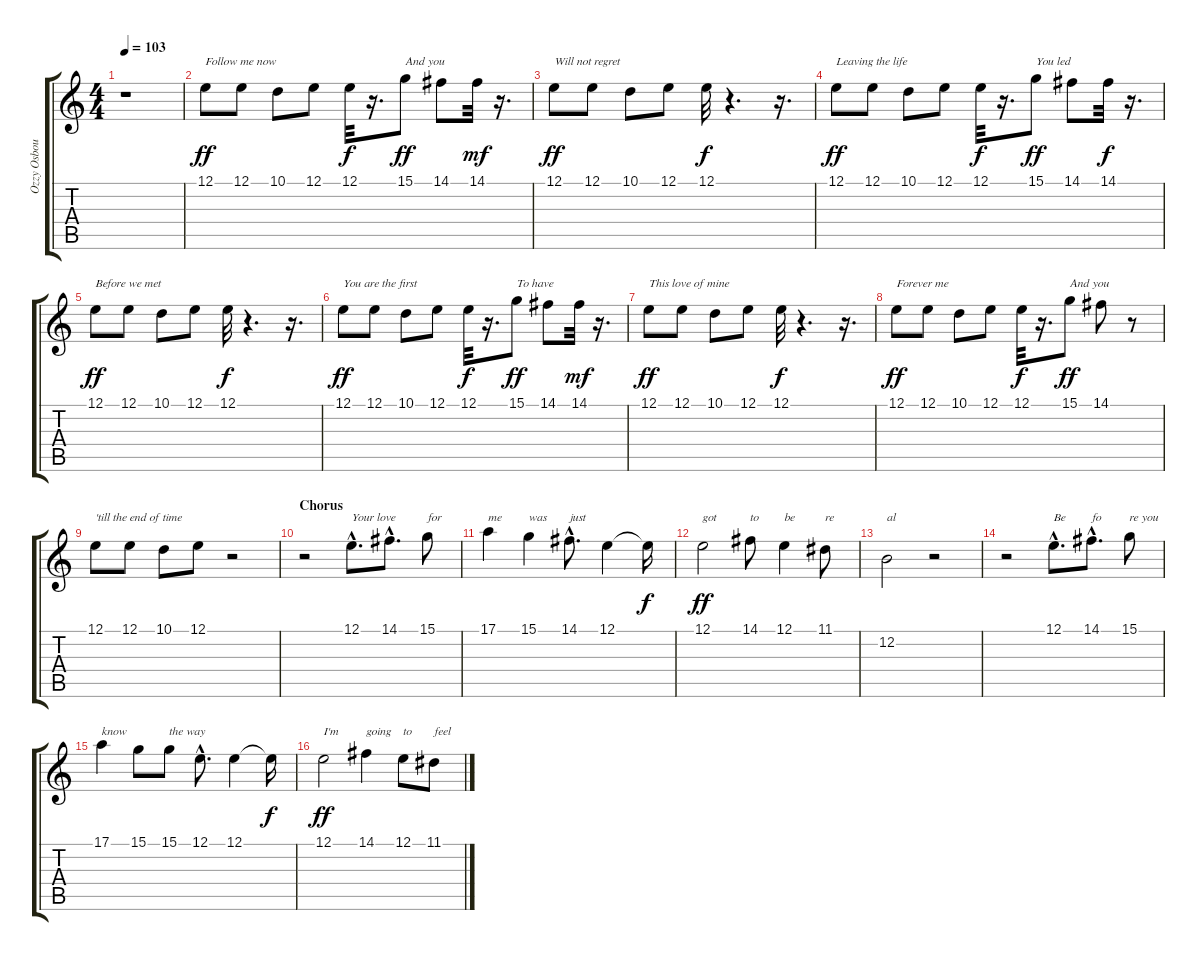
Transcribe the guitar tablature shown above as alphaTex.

\track ("Ozzy Osbourne" "Ozzy Osbou") {instrument lead6voice}
\staff {score tabs}
\tuning (E4 B3 G3 D3 A2 E2) {hide}
\ts (4 4)
\tempo 103
\clef g2
\ks c
r.1{dy ff} |
12.1.8{txt "Follow me now"} 12.1.8 10.1.8 12.1.8 12.1.32{dy f} r.16{d} 15.1.8{txt "And you" dy ff} 14.1.8 14.1.32{dy mf} r.16{d} |
12.1.8{txt "Will not regret" dy ff} 12.1.8 10.1.8 12.1.8 12.1.32{dy f} r.4{d} r.16{d} |
12.1.8{txt "Leaving the life" dy ff} 12.1.8 10.1.8 12.1.8 12.1.32{dy f} r.16{d} 15.1.8{txt "You led" dy ff} 14.1.8 14.1.32{dy f} r.16{d} |
12.1.8{txt "Before we met" dy ff} 12.1.8 10.1.8 12.1.8 12.1.32{dy f} r.4{d} r.16{d} |
12.1.8{txt "You are the first" dy ff} 12.1.8 10.1.8 12.1.8 12.1.32{dy f} r.16{d} 15.1.8{txt "To have" dy ff} 14.1.8 14.1.32{dy mf} r.16{d} |
12.1.8{txt "This love of mine" dy ff} 12.1.8 10.1.8 12.1.8 12.1.32{dy f} r.4{d} r.16{d} |
12.1.8{txt "Forever me" dy ff} 12.1.8 10.1.8 12.1.8 12.1.32{dy f} r.16{d} 15.1.8{txt "And you" dy ff} 14.1.8 r.8 |
12.1.8{txt "'till the end of time"} 12.1.8 10.1.8 12.1.8 r.2 |
\section ("" "Chorus")
r.2 12.1{hac}.8{d txt "Your love"} 14.1{hac}.8{d} 15.1.8{txt "for"} |
17.1.4{txt "me"} 15.1.4{txt "was"} 14.1{hac}.8{d txt "just"} 12.1.4 12.1{t}.16{dy f} |
12.1.2{txt "got" dy ff} 14.1.8{txt "to"} 12.1.4{txt "be"} 11.1.8{txt "re"} |
12.2.2{txt "al"} r.2 |
r.2 12.1{hac}.8{d txt "Be"} 14.1{hac}.8{d txt "fo"} 15.1.8{txt "re you"} |
17.1.4{txt "know"} 15.1.8 15.1.8{txt "the way"} 12.1{hac}.8{d} 12.1.4 12.1{t}.16{dy f} |
12.1.2{txt "I'm" dy ff} 14.1.4{txt "going"} 12.1.8{txt "to"} 11.1.8{txt "feel"}
